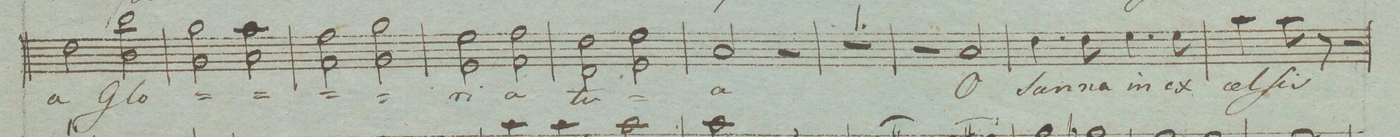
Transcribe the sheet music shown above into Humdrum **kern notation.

**kern	**text	**dynam
*I"Basso Tutti i Solo	*	*
*clefF4	*	*
*k[]	*	*
*met(c)	*	*
*M4/4	*	*
2F\	-a	.
2D\ 2d	Glo-	.
=40	=40	=40
2BB\ 2B	.	.
2C\ 2c	.	.
=41	=41	=41
2AA\ 2A	.	.
2BB\ 2B	.	.
=42	=42	=42
2GG\ 2G	ri-	.
2AA\ 2A	-a	.
=43	=43	=43
2FF\ 2F	tu-	.
2GG\ 2G	.	.
=44	=44	=44
2C/	-a	.
2r	.	.
=45	=45	=45
1r	.	.
=46	=46	=46
2r	.	.
2C/	O	.
=47	=47	=47
4.F\	San-	.
8F\	-na	.
4.G\	in	.
8G\	ex-	.
=48	=48	=48
4c\	-cel-	.
8c\	-ſis	.
8r	.	.
2r	.	.
=49	=49	=49
*-	*-	*-
